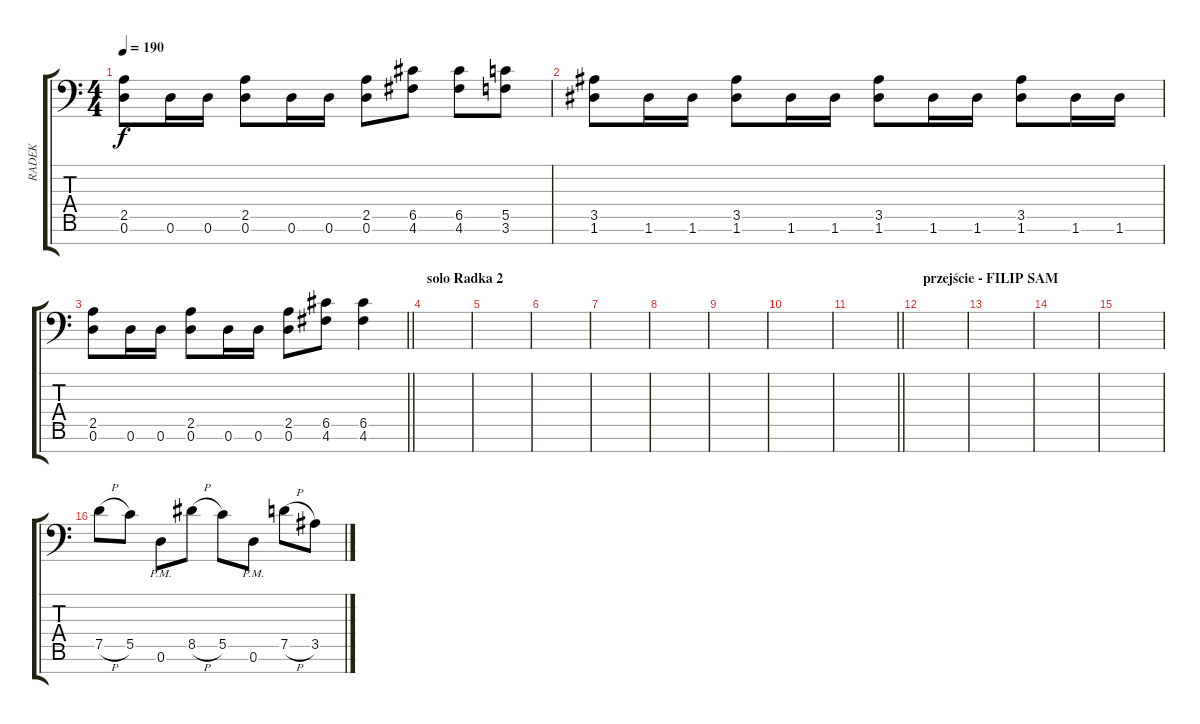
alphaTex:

\track ("RADEK" "RADEK") {instrument distortionguitar}
\staff {score tabs}
\tuning (D4 A3 F3 C3 G2 D2 A1) {hide}
\ts (4 4)
\tempo 190
\clef f4
\ks c
(2.5 0.6).8{dy f} 0.6.16 0.6.16 (2.5 0.6).8 0.6.16 0.6.16 (2.5 0.6).8 (6.5 4.6).8 (6.5 4.6).8 (5.5 3.6).8 |
(3.5 1.6).8 1.6.16 1.6.16 (3.5 1.6).8 1.6.16 1.6.16 (3.5 1.6).8 1.6.16 1.6.16 (3.5 1.6).8 1.6.16 1.6.16 |
\barLineRight lightlight
(2.5 0.6).8 0.6.16 0.6.16 (2.5 0.6).8 0.6.16 0.6.16 (2.5 0.6).8 (6.5 4.6).8 (6.5 4.6).4 |
\section ("" "solo Radka 2")
|
|
|
|
|
|
|
\barLineRight lightlight
|
\section ("" "przejście - FILIP SAM")
|
|
|
|
7.5{h}.8 5.5.8 0.6{pm}.8 8.5{h}.8 5.5.8 0.6{pm}.8 7.5{h}.8 3.5.8
